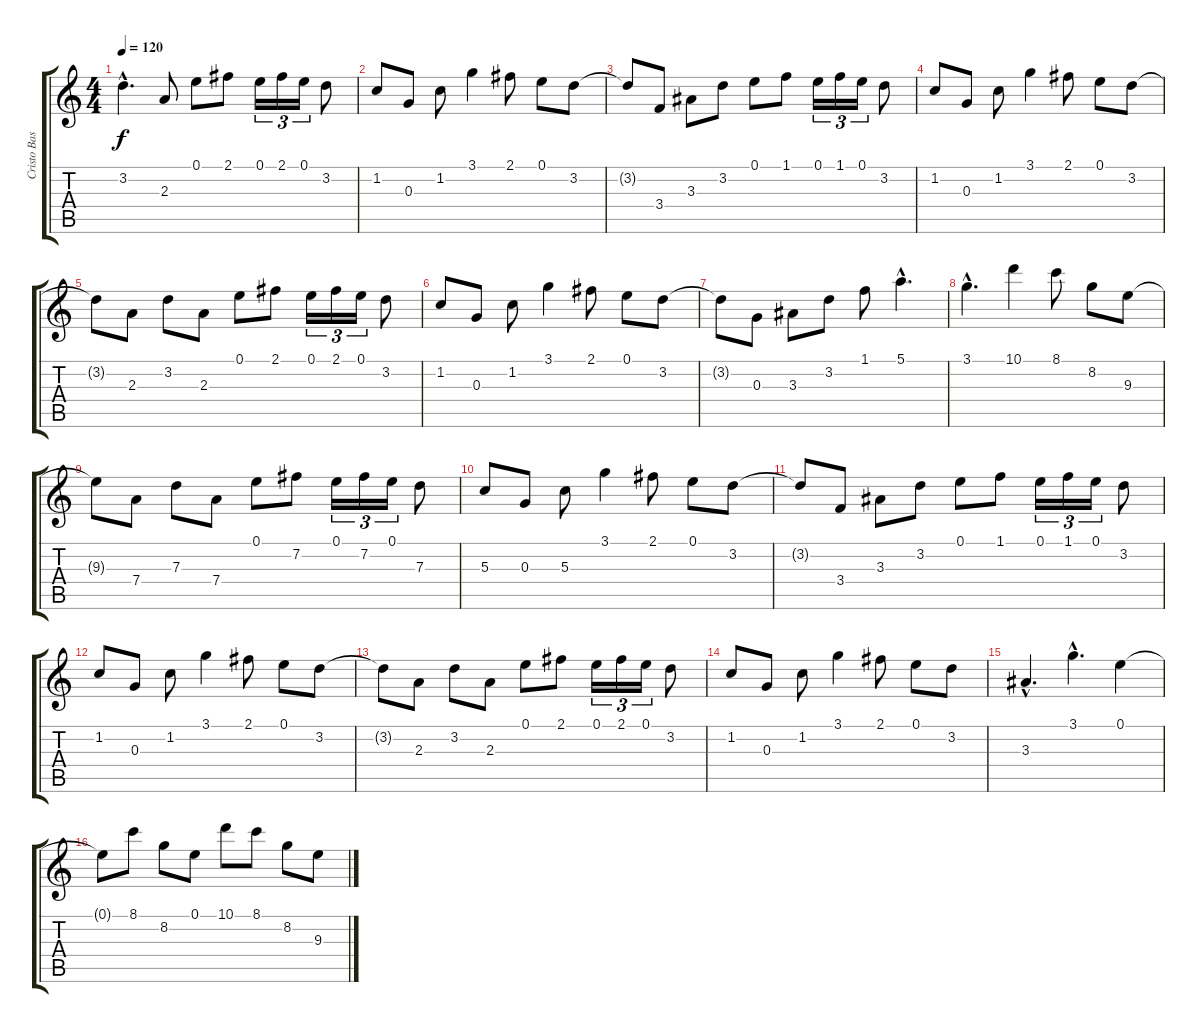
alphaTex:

\track ("Cristo Base" "Cristo Bas") {instrument distortionguitar}
\staff {score tabs}
\tuning (E4 B3 G3 D3 A2 E2) {hide}
\ts (4 4)
\tempo 120
\clef g2
\ks c
3.2{hac}.4{d dy f volume 8 instrument acousticguitarsteel} 2.3.8 0.1.8 2.1.8 0.1.16{tu (3 2)} 2.1.16{tu (3 2)} 0.1.16{tu (3 2)} 3.2.8 |
1.2.8 0.3.8 1.2.8 3.1.4 2.1.8 0.1.8 3.2.8 |
3.2{t}.8 3.4.8 3.3.8 3.2.8 0.1.8 1.1.8 0.1.16{tu (3 2)} 1.1.16{tu (3 2)} 0.1.16{tu (3 2)} 3.2.8 |
1.2.8 0.3.8 1.2.8 3.1.4 2.1.8 0.1.8 3.2.8 |
3.2{t}.8 2.3.8 3.2.8 2.3.8 0.1.8 2.1.8 0.1.16{tu (3 2)} 2.1.16{tu (3 2)} 0.1.16{tu (3 2)} 3.2.8 |
1.2.8 0.3.8 1.2.8 3.1.4 2.1.8 0.1.8 3.2.8 |
3.2{t}.8 0.3.8 3.3.8 3.2.8 1.1.8 5.1{hac}.4{d} |
3.1{hac}.4{d} 10.1.4 8.1.8 8.2.8 9.3.8 |
9.3{t}.8 7.4.8 7.3.8 7.4.8 0.1.8 7.2.8 0.1.16{tu (3 2)} 7.2.16{tu (3 2)} 0.1.16{tu (3 2)} 7.3.8 |
5.3.8 0.3.8 5.3.8 3.1.4 2.1.8 0.1.8 3.2.8 |
3.2{t}.8 3.4.8 3.3.8 3.2.8 0.1.8 1.1.8 0.1.16{tu (3 2)} 1.1.16{tu (3 2)} 0.1.16{tu (3 2)} 3.2.8 |
1.2.8 0.3.8 1.2.8 3.1.4 2.1.8 0.1.8 3.2.8 |
3.2{t}.8 2.3.8 3.2.8 2.3.8 0.1.8 2.1.8 0.1.16{tu (3 2)} 2.1.16{tu (3 2)} 0.1.16{tu (3 2)} 3.2.8 |
1.2.8 0.3.8 1.2.8 3.1.4 2.1.8 0.1.8 3.2.8 |
3.3{hac}.4{d} 3.1{hac}.4{d} 0.1.4 |
0.1{t}.8 8.1.8 8.2.8 0.1.8 10.1.8 8.1.8 8.2.8 9.3.8
